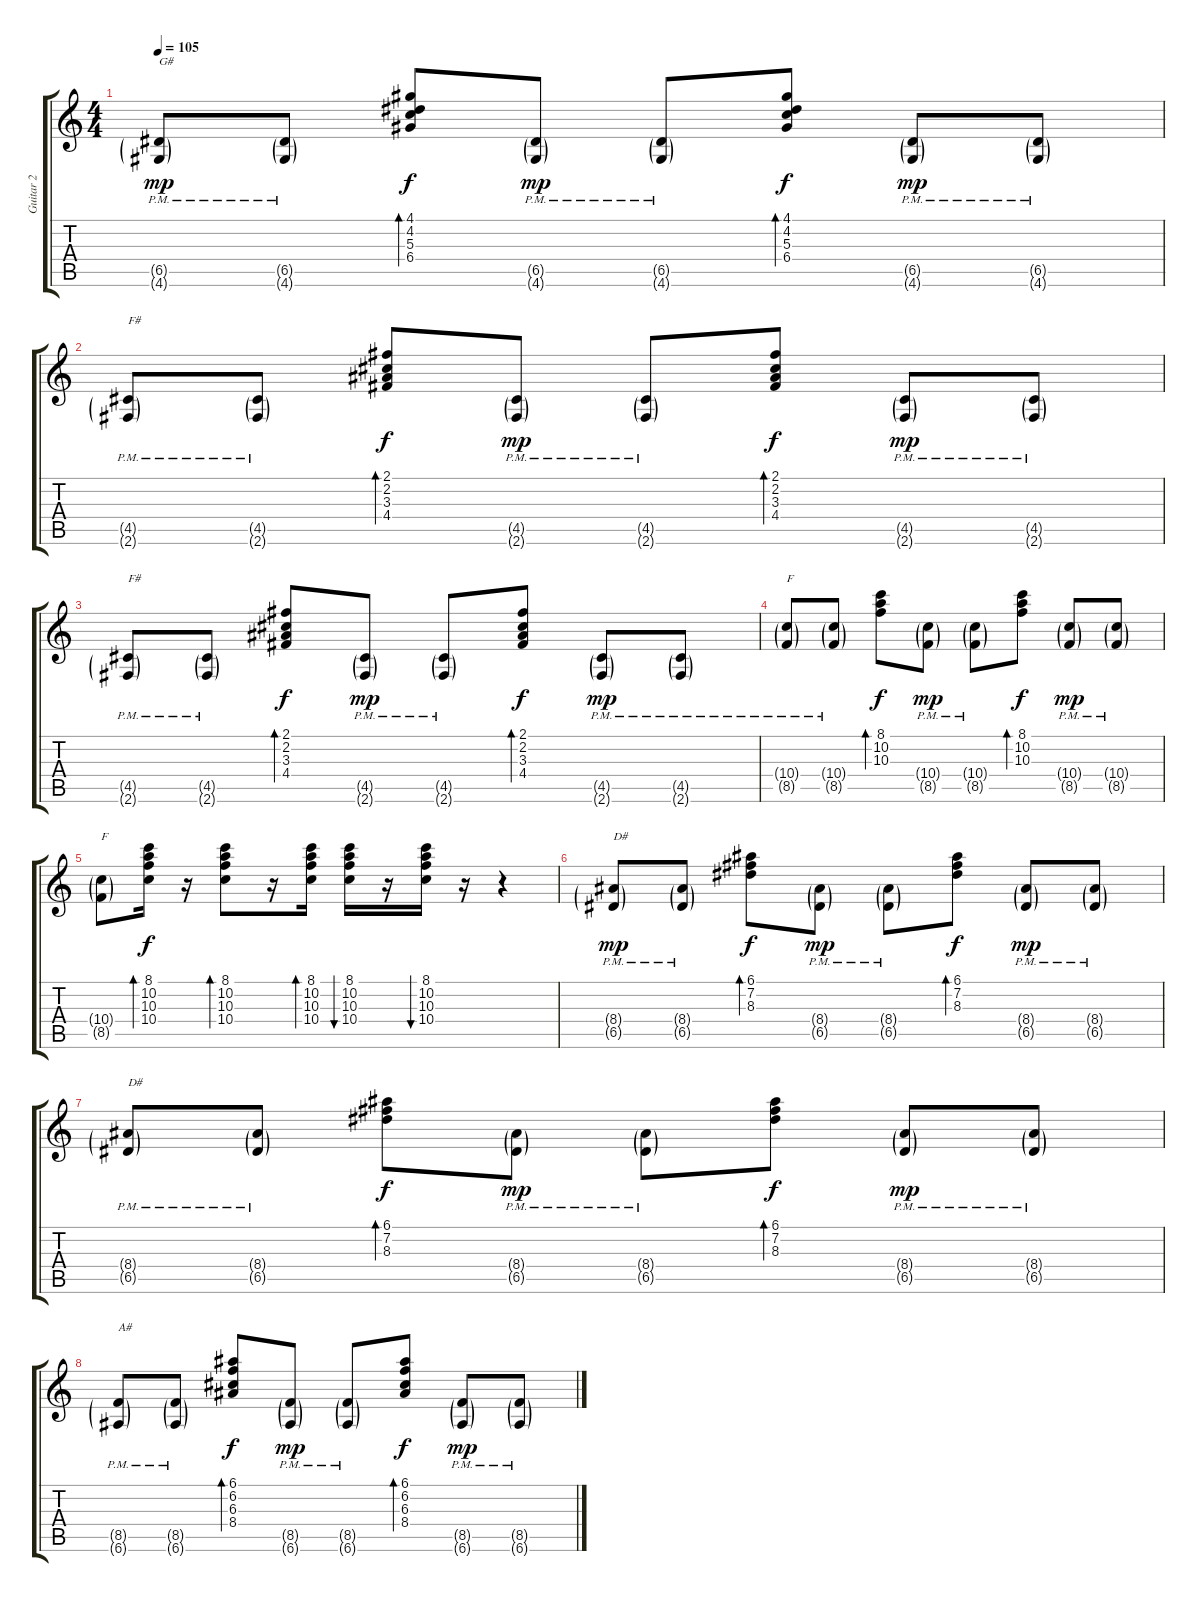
\track ("Guitar 2" "Guitar 2") {instrument electricguitarclean}
\staff {score tabs}
\tuning (E4 B3 G3 D3 A2 E2) {hide}
\ts (4 4)
\tempo 105
\clef g2
\ks c
(6.5{g pm} 4.6{g pm}).8{txt "G#" dy mp} (6.5{g pm} 4.6{g pm}).8 (4.1 4.2 5.3 6.4).8{bd 30 dy f} (6.5{g pm} 4.6{g pm}).8{dy mp} (6.5{g pm} 4.6{g pm}).8 (4.1 4.2 5.3 6.4).8{bd 30 dy f} (6.5{g pm} 4.6{g pm}).8{dy mp} (6.5{g pm} 4.6{g pm}).8 |
(4.5{g pm} 2.6{g pm}).8{txt "F#"} (4.5{g pm} 2.6{g pm}).8 (2.1 2.2 3.3 4.4).8{bd 30 dy f} (4.5{g pm} 2.6{g pm}).8{dy mp} (4.5{g pm} 2.6{g pm}).8 (2.1 2.2 3.3 4.4).8{bd 30 dy f} (4.5{g pm} 2.6{g pm}).8{dy mp} (4.5{g pm} 2.6{g pm}).8 |
(4.5{g pm} 2.6{g pm}).8{txt "F#"} (4.5{g pm} 2.6{g pm}).8 (2.1 2.2 3.3 4.4).8{bd 30 dy f} (4.5{g pm} 2.6{g pm}).8{dy mp} (4.5{g pm} 2.6{g pm}).8 (2.1 2.2 3.3 4.4).8{bd 30 dy f} (4.5{g pm} 2.6{g pm}).8{dy mp} (4.5{g pm} 2.6{g pm}).8 |
(10.4{g pm} 8.5{g pm}).8{txt "F"} (10.4{g pm} 8.5{g pm}).8 (8.1 10.2 10.3).8{bd 30 dy f} (10.4{g pm} 8.5{g pm}).8{dy mp} (10.4{g pm} 8.5{g pm}).8 (8.1 10.2 10.3).8{bd 30 dy f} (10.4{g pm} 8.5{g pm}).8{dy mp} (10.4{g pm} 8.5{g pm}).8 |
(10.4{g} 8.5{g}).8{txt "F"} (8.1 10.2 10.3 10.4).16{bd 30 dy f} r.16 (8.1 10.2 10.3 10.4).8{bd 30} r.16 (8.1 10.2 10.3 10.4).16{bd 30} (8.1 10.2 10.3 10.4).16{bu 30} r.16 (8.1 10.2 10.3 10.4).16{bu 30} r.16 r.4 |
(8.4{g pm} 6.5{g pm}).8{txt "D#" dy mp} (8.4{g pm} 6.5{g pm}).8 (6.1 7.2 8.3).8{bd 30 dy f} (8.4{g pm} 6.5{g pm}).8{dy mp} (8.4{g pm} 6.5{g pm}).8 (6.1 7.2 8.3).8{bd 30 dy f} (8.4{g pm} 6.5{g pm}).8{dy mp} (8.4{g pm} 6.5{g pm}).8 |
(8.4{g pm} 6.5{g pm}).8{txt "D#"} (8.4{g pm} 6.5{g pm}).8 (6.1 7.2 8.3).8{bd 30 dy f} (8.4{g pm} 6.5{g pm}).8{dy mp} (8.4{g pm} 6.5{g pm}).8 (6.1 7.2 8.3).8{bd 30 dy f} (8.4{g pm} 6.5{g pm}).8{dy mp} (8.4{g pm} 6.5{g pm}).8 |
(8.5{g pm} 6.6{g pm}).8{txt "A#"} (8.5{g pm} 6.6{g pm}).8 (6.1 6.2 6.3 8.4).8{bd 30 dy f} (8.5{g pm} 6.6{g pm}).8{dy mp} (8.5{g pm} 6.6{g pm}).8 (6.1 6.2 6.3 8.4).8{bd 30 dy f} (8.5{g pm} 6.6{g pm}).8{dy mp} (8.5{g pm} 6.6{g pm}).8
